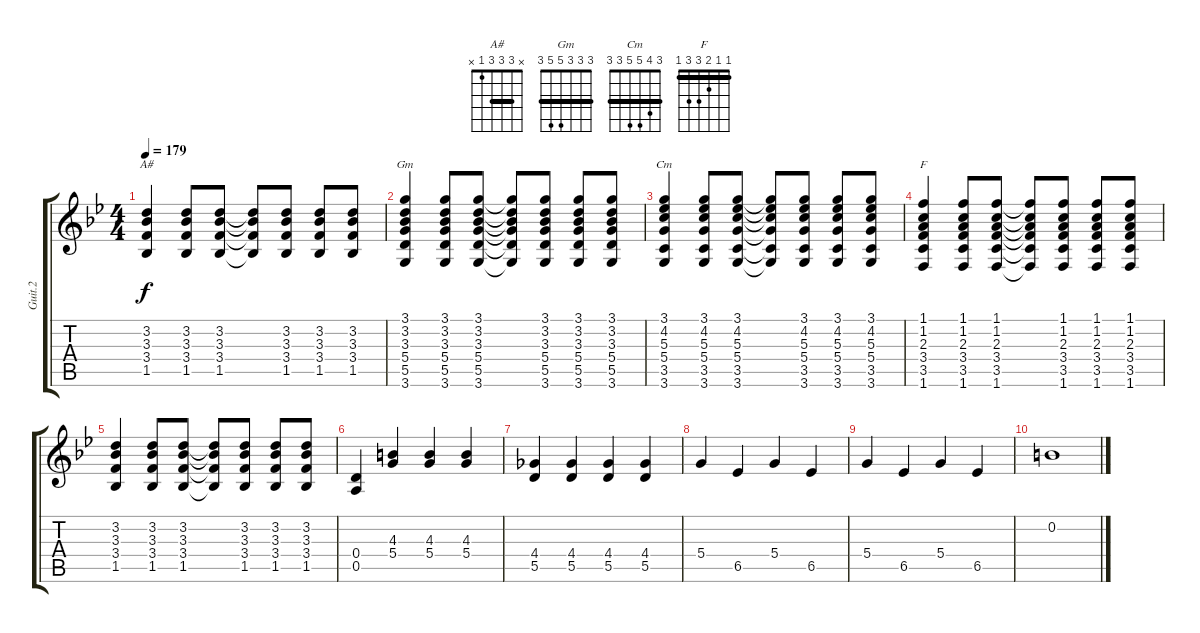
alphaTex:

\track ("Guit.2" "Guit.2") {instrument overdrivenguitar}
\staff {score tabs}
\tuning (E4 B3 G3 D3 A2 E2) {hide}
\chord ("A#" x 3 3 3 1 x) {barre 3}
\chord ("Gm" 3 3 3 5 5 3) {barre 3}
\chord ("Cm" 3 4 5 5 3 3) {barre 3}
\chord ("F" 1 1 2 3 3 1) {barre 1}
\ts (4 4)
\tempo 179
\clef g2
\ks bb
(3.2 3.3 3.4 1.5).4{ch "A#" dy f} (3.2 3.3 3.4 1.5).8 (3.2 3.3 3.4 1.5).8 (3.2{t} 3.3{t} 3.4{t} 1.5{t}).8 (3.2 3.3 3.4 1.5).8 (3.2 3.3 3.4 1.5).8 (3.2 3.3 3.4 1.5).8 |
(3.1 3.2 3.3 5.4 5.5 3.6).4{ch "Gm"} (3.1 3.2 3.3 5.4 5.5 3.6).8 (3.1 3.2 3.3 5.4 5.5 3.6).8 (3.1{t} 3.2{t} 3.3{t} 5.4{t} 5.5{t} 3.6{t}).8 (3.1 3.2 3.3 5.4 5.5 3.6).8 (3.1 3.2 3.3 5.4 5.5 3.6).8 (3.1 3.2 3.3 5.4 5.5 3.6).8 |
(3.1 4.2 5.3 5.4 3.5 3.6).4{ch "Cm"} (3.1 4.2 5.3 5.4 3.5 3.6).8 (3.1 4.2 5.3 5.4 3.5 3.6).8 (3.1{t} 4.2{t} 5.3{t} 5.4{t} 3.5{t} 3.6{t}).8 (3.1 4.2 5.3 5.4 3.5 3.6).8 (3.1 4.2 5.3 5.4 3.5 3.6).8 (3.1 4.2 5.3 5.4 3.5 3.6).8 |
(1.1 1.2 2.3 3.4 3.5 1.6).4{ch "F"} (1.1 1.2 2.3 3.4 3.5 1.6).8 (1.1 1.2 2.3 3.4 3.5 1.6).8 (1.1{t} 1.2{t} 2.3{t} 3.4{t} 3.5{t} 1.6{t}).8 (1.1 1.2 2.3 3.4 3.5 1.6).8 (1.1 1.2 2.3 3.4 3.5 1.6).8 (1.1 1.2 2.3 3.4 3.5 1.6).8 |
(3.2 3.3 3.4 1.5).4 (3.2 3.3 3.4 1.5).8 (3.2 3.3 3.4 1.5).8 (3.2{t} 3.3{t} 3.4{t} 1.5{t}).8 (3.2 3.3 3.4 1.5).8 (3.2 3.3 3.4 1.5).8 (3.2 3.3 3.4 1.5).8 |
(0.4 0.5).4 (4.3 5.4).4 (4.3 5.4).4 (4.3 5.4).4 |
(4.4 5.5).4 (4.4 5.5).4 (4.4 5.5).4 (4.4 5.5).4 |
5.4.4 6.5.4 5.4.4 6.5.4 |
5.4.4 6.5.4 5.4.4 6.5.4 |
0.2.1
